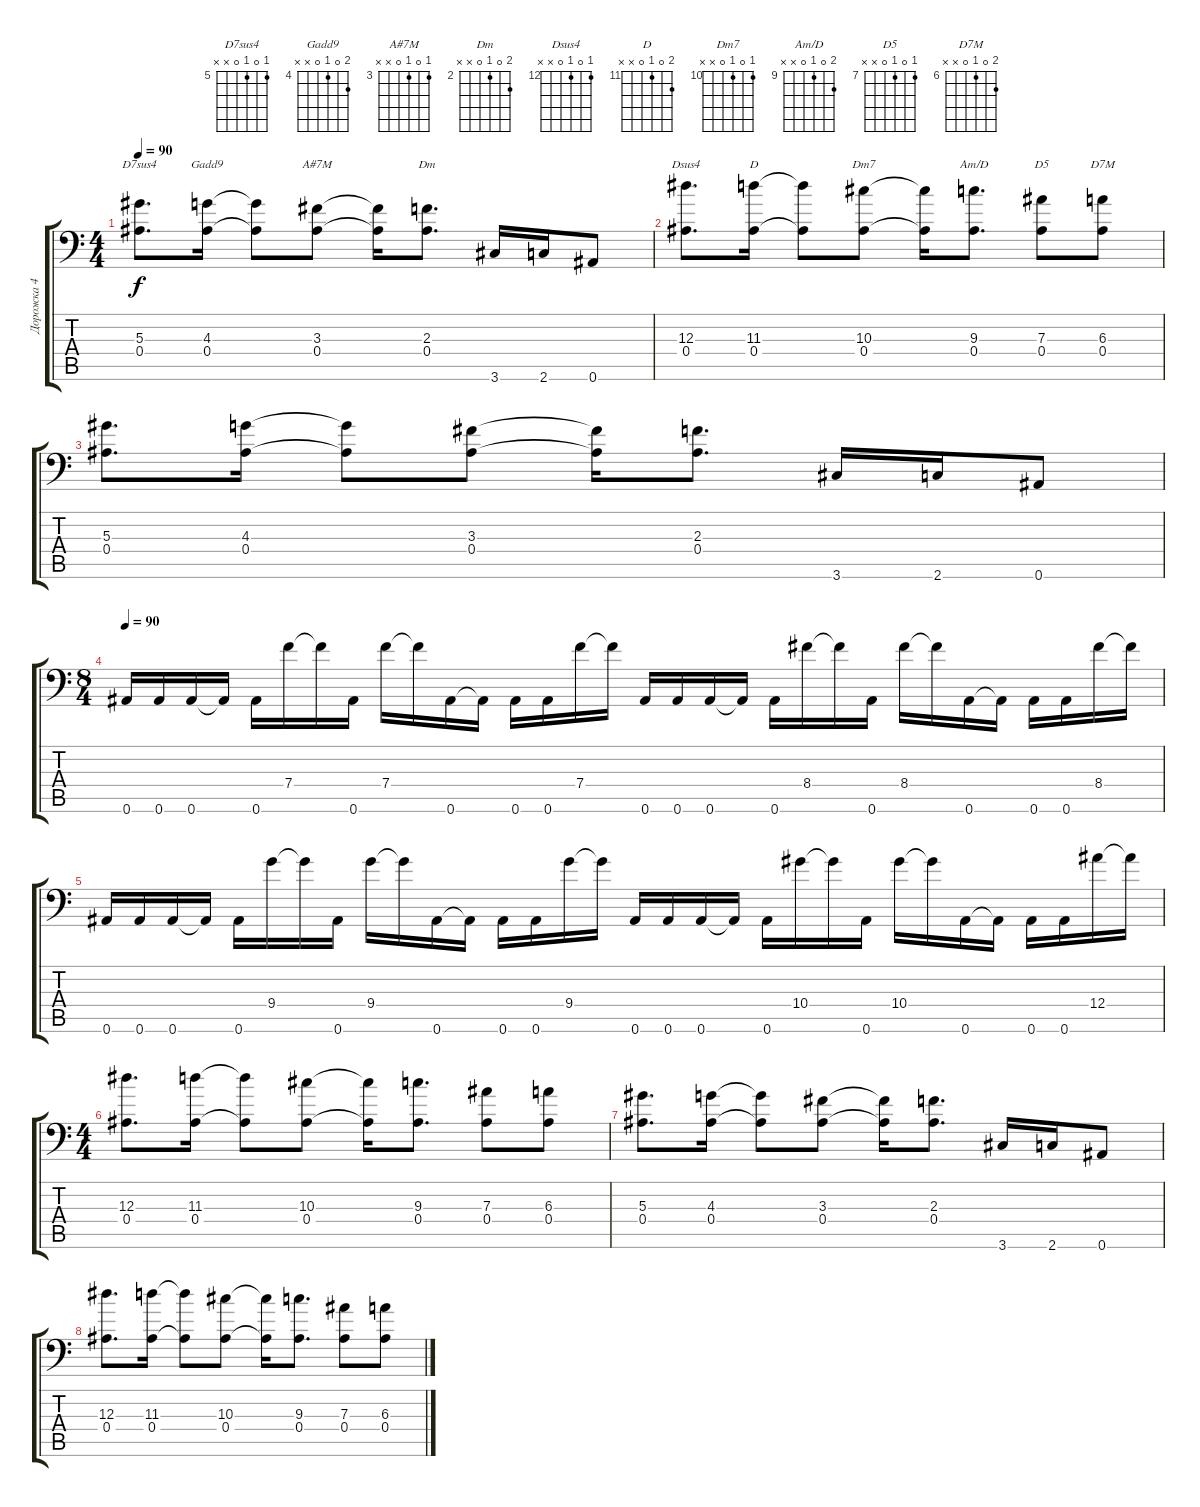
\track ("Дорожка 4" "Дорожка 4") {instrument distortionguitar}
\staff {score tabs}
\tuning (C4 G3 Eb3 Bb2 F2 Bb1) {hide}
\chord ("D7sus4" 5 0 5 0 x x) {firstfret 5}
\chord ("Gadd9" 5 0 4 0 x x) {firstfret 4}
\chord ("A#7M" 3 0 3 0 x x) {firstfret 3}
\chord ("Dm" 3 0 2 0 x x) {firstfret 2}
\chord ("Dsus4" 12 0 12 0 x x) {firstfret 12}
\chord ("D" 12 0 11 0 x x) {firstfret 11}
\chord ("Dm7" 10 0 10 0 x x) {firstfret 10}
\chord ("Am/D" 10 0 9 0 x x) {firstfret 9}
\chord ("D5" 7 0 7 0 x x) {firstfret 7}
\chord ("D7M" 7 0 6 0 x x) {firstfret 6}
\ts (4 4)
\tempo 90
\clef f4
\ks c
(5.3 0.4).8{d ch "D7sus4" dy f} (4.3 0.4).16{ch "Gadd9"} (4.3{t} 0.4{t}).8 (3.3 0.4).8{ch "A#7M"} (3.3{t} 0.4{t}).16 (2.3 0.4).8{d ch "Dm"} 3.6.16 2.6.16 0.6.8 |
(12.3 0.4).8{d ch "Dsus4"} (11.3 0.4).16{ch "D"} (11.3{t} 0.4{t}).8 (10.3 0.4).8{ch "Dm7"} (10.3{t} 0.4{t}).16 (9.3 0.4).8{d ch "Am/D"} (7.3 0.4).8{ch "D5"} (6.3 0.4).8{ch "D7M"} |
(5.3 0.4).8{d} (4.3 0.4).16 (4.3{t} 0.4{t}).8 (3.3 0.4).8 (3.3{t} 0.4{t}).16 (2.3 0.4).8{d} 3.6.16 2.6.16 0.6.8 |
\ts (8 4)
\tempo 90
0.6.16{instrument distortionguitar} 0.6.16 0.6.16 0.6{t}.16 0.6.16 7.4.16 7.4{t}.16 0.6.16 7.4.16 7.4{t}.16 0.6.16 0.6{t}.16 0.6.16 0.6.16 7.4.16 7.4{t}.16 0.6.16 0.6.16 0.6.16 0.6{t}.16 0.6.16 8.4.16 8.4{t}.16 0.6.16 8.4.16 8.4{t}.16 0.6.16 0.6{t}.16 0.6.16 0.6.16 8.4.16 8.4{t}.16 |
0.6.16 0.6.16 0.6.16 0.6{t}.16 0.6.16 9.4.16 9.4{t}.16 0.6.16 9.4.16 9.4{t}.16 0.6.16 0.6{t}.16 0.6.16 0.6.16 9.4.16 9.4{t}.16 0.6.16 0.6.16 0.6.16 0.6{t}.16 0.6.16 10.4.16 10.4{t}.16 0.6.16 10.4.16 10.4{t}.16 0.6.16 0.6{t}.16 0.6.16 0.6.16 12.4.16 12.4{t}.16 |
\ts (4 4)
(12.3 0.4).8{d} (11.3 0.4).16 (11.3{t} 0.4{t}).8 (10.3 0.4).8 (10.3{t} 0.4{t}).16 (9.3 0.4).8{d} (7.3 0.4).8 (6.3 0.4).8 |
(5.3 0.4).8{d} (4.3 0.4).16 (4.3{t} 0.4{t}).8 (3.3 0.4).8 (3.3{t} 0.4{t}).16 (2.3 0.4).8{d} 3.6.16 2.6.16 0.6.8 |
(12.3 0.4).8{d} (11.3 0.4).16 (11.3{t} 0.4{t}).8 (10.3 0.4).8 (10.3{t} 0.4{t}).16 (9.3 0.4).8{d} (7.3 0.4).8 (6.3 0.4).8
